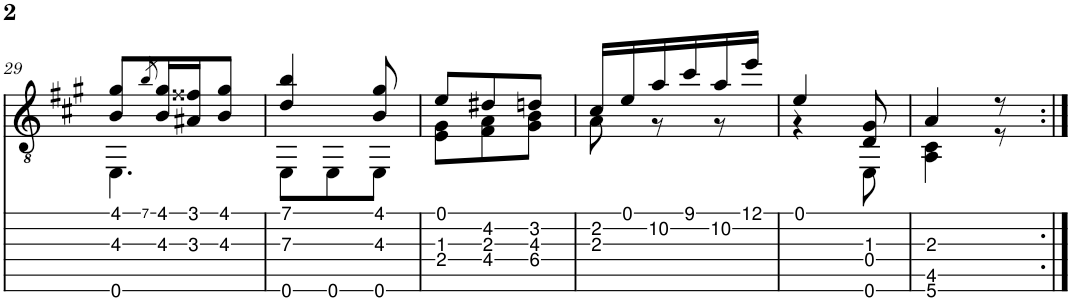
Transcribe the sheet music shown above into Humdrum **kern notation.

**kern	**kern
*part1	*part1
*staff2	*staff1
*I"Classical Guitar	*
*I'Guit.	*
!!LO:PB:g=z
*	*clefGv2
*k[f#c#g#]	*k[f#c#g#]
*A:	*A:
*M3/8	*M3/8
=29	=29
*^	*^
8B\ 8g#\L	4.EE	8B/ 8g#/L	4.EE\
qb	.	8qb/	.
16B\ 16g#\L	.	16B/ 16g#/L	.
16A#X\ 16f##X\J	.	16A#X/ 16f##X/J	.
8B\ 8g#\J	.	8B/ 8g#/J	.
=30	=30	=30	=30
4d 4b	8EEL	4d/ 4b/	8EE\L
.	8EE	.	8EE\
8B 8g#	8EEJ	8B/ 8g#/	8EE\J
=31	=31	=31	=31
8eL	8E\ 8G#\L	8e/L	8E\ 8G#\L
8d#X	8F#\ 8A\	8d#X/	8F#\ 8A\
8dnJ	8G#\ 8B\J	8dn/J	8G#\ 8B\J
=32	=32	=32	=32
16c#LL	8A	16c#/LL	8A\
16e	.	16e/	.
16a	8r	16a/	8r
16cc#	.	16cc#/	.
16a	8r	16a/	8r
16eeJJ	.	16ee/JJ	.
=33	=33	=33	=33
4e	4r	4e/	4r
8D 8G#	8EE	8D/ 8G#/	8EE\
=34	=34	=34	=34
4A	4AA 4C#	4A/	4AA\ 4C#\
8r	8r	8r	8r
*v	*v	*	*
*	*v	*v
=:|!	=:|!
*-	*-
